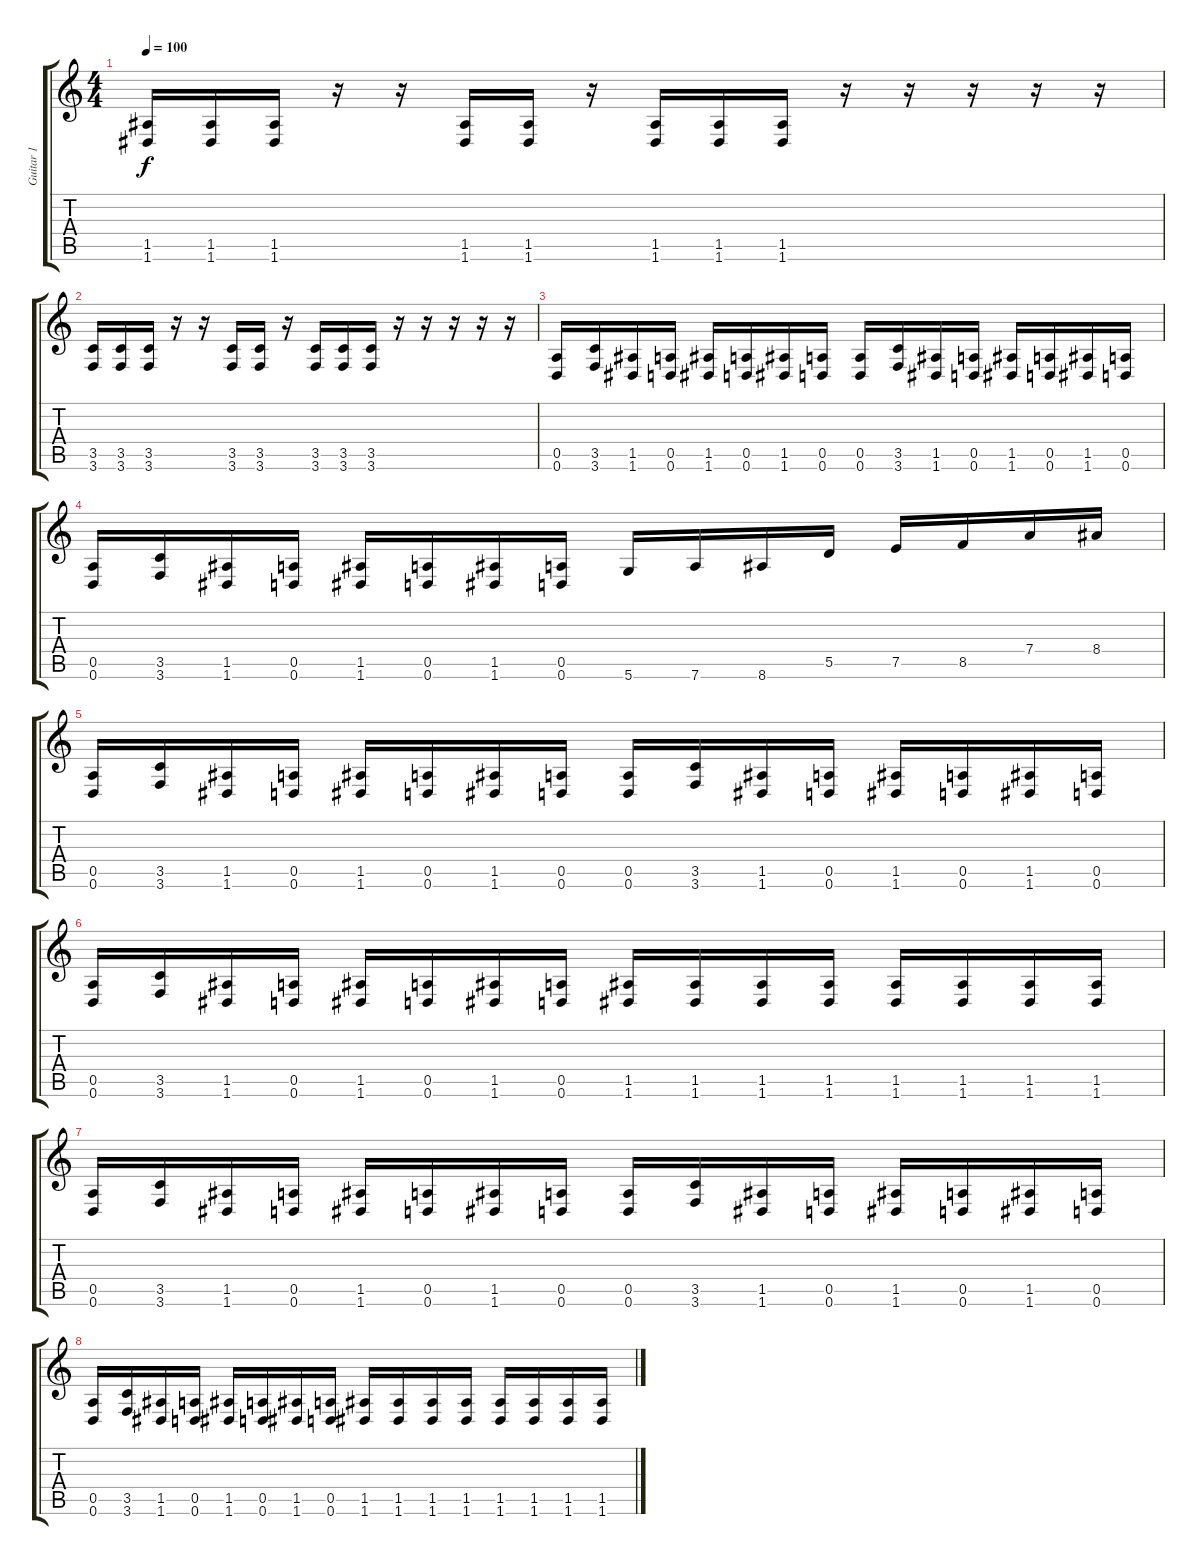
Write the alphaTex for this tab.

\track ("Guitar 1" "Guitar 1") {instrument distortionguitar}
\staff {score tabs}
\tuning (E4 B3 G3 D3 A2 D2) {hide}
\ts (4 4)
\tempo 100
\clef g2
\ks c
(1.5 1.6).16{dy f} (1.5 1.6).16 (1.5 1.6).16 r.16 r.16 (1.5 1.6).16 (1.5 1.6).16 r.16 (1.5 1.6).16 (1.5 1.6).16 (1.5 1.6).16 r.16 r.16 r.16 r.16 r.16 |
(3.5 3.6).16 (3.5 3.6).16 (3.5 3.6).16 r.16 r.16 (3.5 3.6).16 (3.5 3.6).16 r.16 (3.5 3.6).16 (3.5 3.6).16 (3.5 3.6).16 r.16 r.16 r.16 r.16 r.16 |
(0.5 0.6).16{volume 16 balance 2} (3.5 3.6).16 (1.5 1.6).16 (0.5 0.6).16 (1.5 1.6).16 (0.5 0.6).16 (1.5 1.6).16 (0.5 0.6).16 (0.5 0.6).16{volume 2 balance 8} (3.5 3.6).16 (1.5 1.6).16 (0.5 0.6).16 (1.5 1.6).16 (0.5 0.6).16 (1.5 1.6).16 (0.5 0.6).16 |
(0.5 0.6).16{volume 16 balance 8} (3.5 3.6).16 (1.5 1.6).16 (0.5 0.6).16 (1.5 1.6).16 (0.5 0.6).16 (1.5 1.6).16 (0.5 0.6).16 5.6.16 7.6.16 8.6.16 5.5.16 7.5.16 8.5.16 7.4.16 8.4.16 |
(0.5 0.6).16 (3.5 3.6).16 (1.5 1.6).16 (0.5 0.6).16 (1.5 1.6).16 (0.5 0.6).16 (1.5 1.6).16 (0.5 0.6).16 (0.5 0.6).16 (3.5 3.6).16 (1.5 1.6).16 (0.5 0.6).16 (1.5 1.6).16 (0.5 0.6).16 (1.5 1.6).16 (0.5 0.6).16 |
(0.5 0.6).16 (3.5 3.6).16 (1.5 1.6).16 (0.5 0.6).16 (1.5 1.6).16 (0.5 0.6).16 (1.5 1.6).16 (0.5 0.6).16 (1.5 1.6).16 (1.5 1.6).16 (1.5 1.6).16 (1.5 1.6).16 (1.5 1.6).16 (1.5 1.6).16 (1.5 1.6).16 (1.5 1.6).16 |
(0.5 0.6).16 (3.5 3.6).16 (1.5 1.6).16 (0.5 0.6).16 (1.5 1.6).16 (0.5 0.6).16 (1.5 1.6).16 (0.5 0.6).16 (0.5 0.6).16 (3.5 3.6).16 (1.5 1.6).16 (0.5 0.6).16 (1.5 1.6).16 (0.5 0.6).16 (1.5 1.6).16 (0.5 0.6).16 |
(0.5 0.6).16 (3.5 3.6).16 (1.5 1.6).16 (0.5 0.6).16 (1.5 1.6).16 (0.5 0.6).16 (1.5 1.6).16 (0.5 0.6).16 (1.5 1.6).16 (1.5 1.6).16 (1.5 1.6).16 (1.5 1.6).16 (1.5 1.6).16 (1.5 1.6).16 (1.5 1.6).16 (1.5 1.6).16
